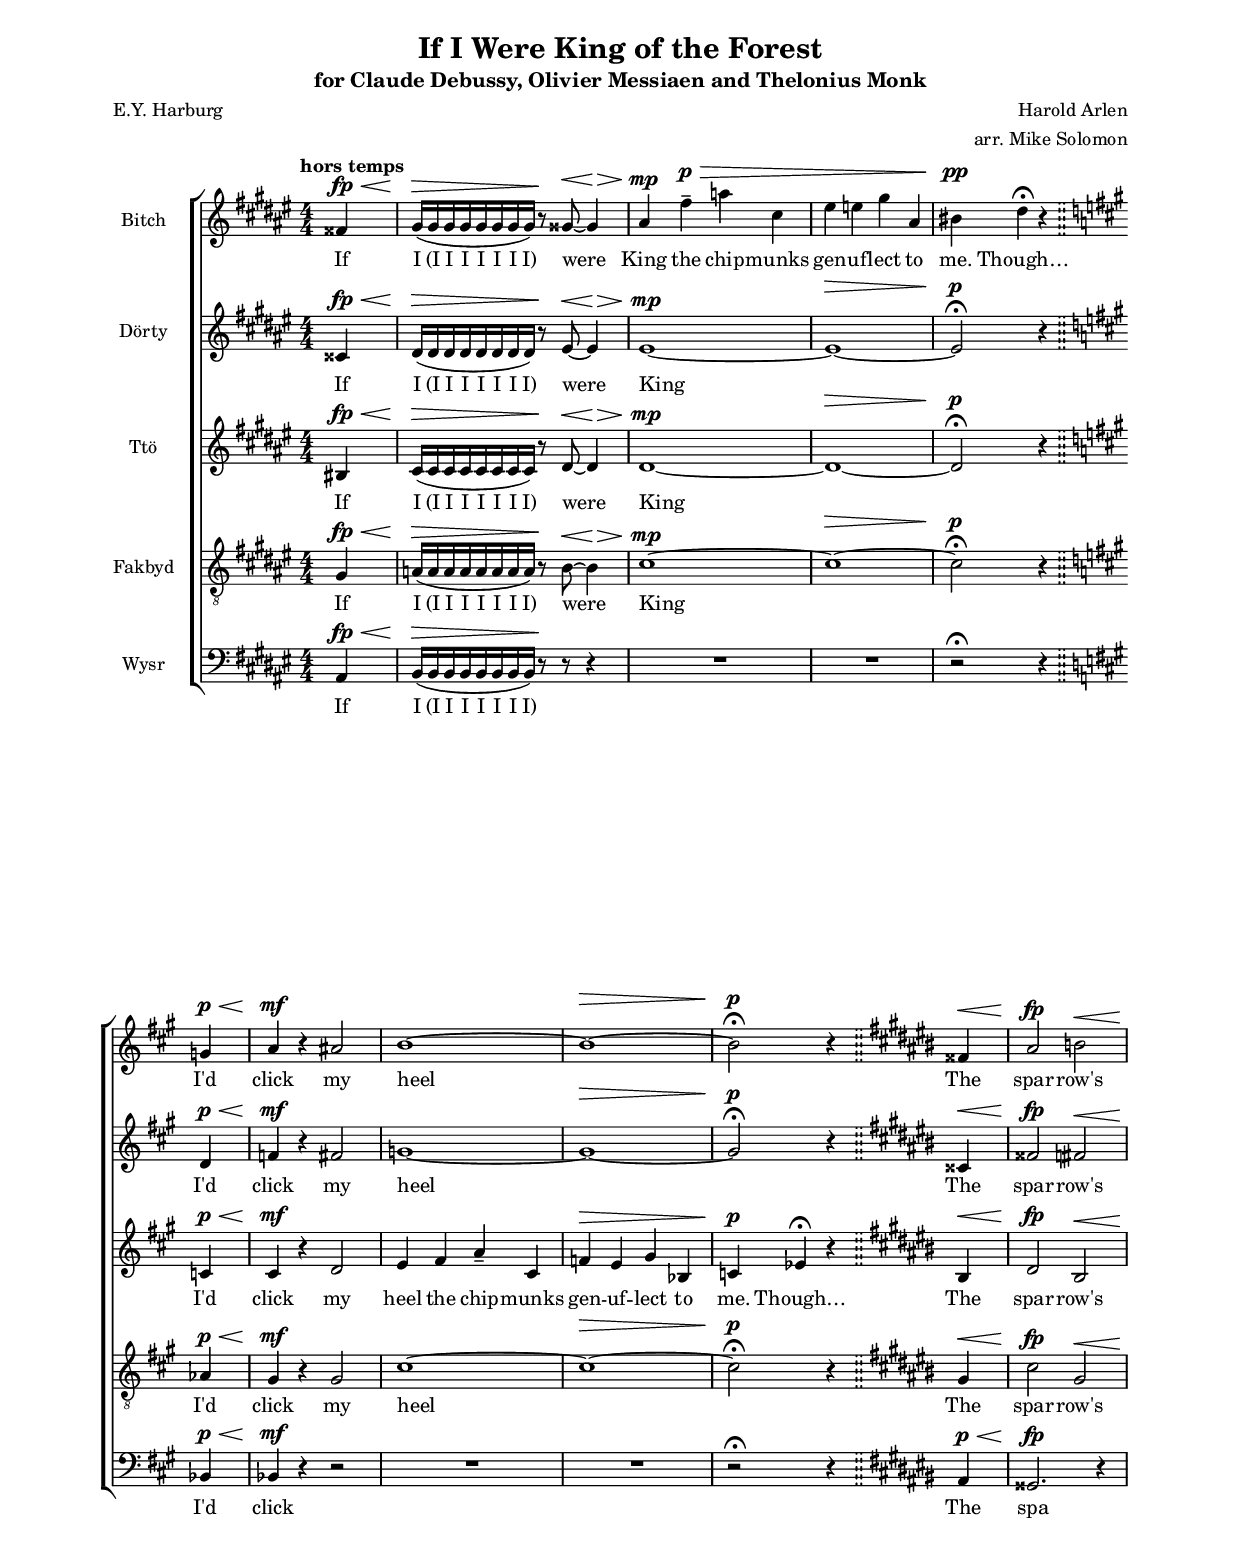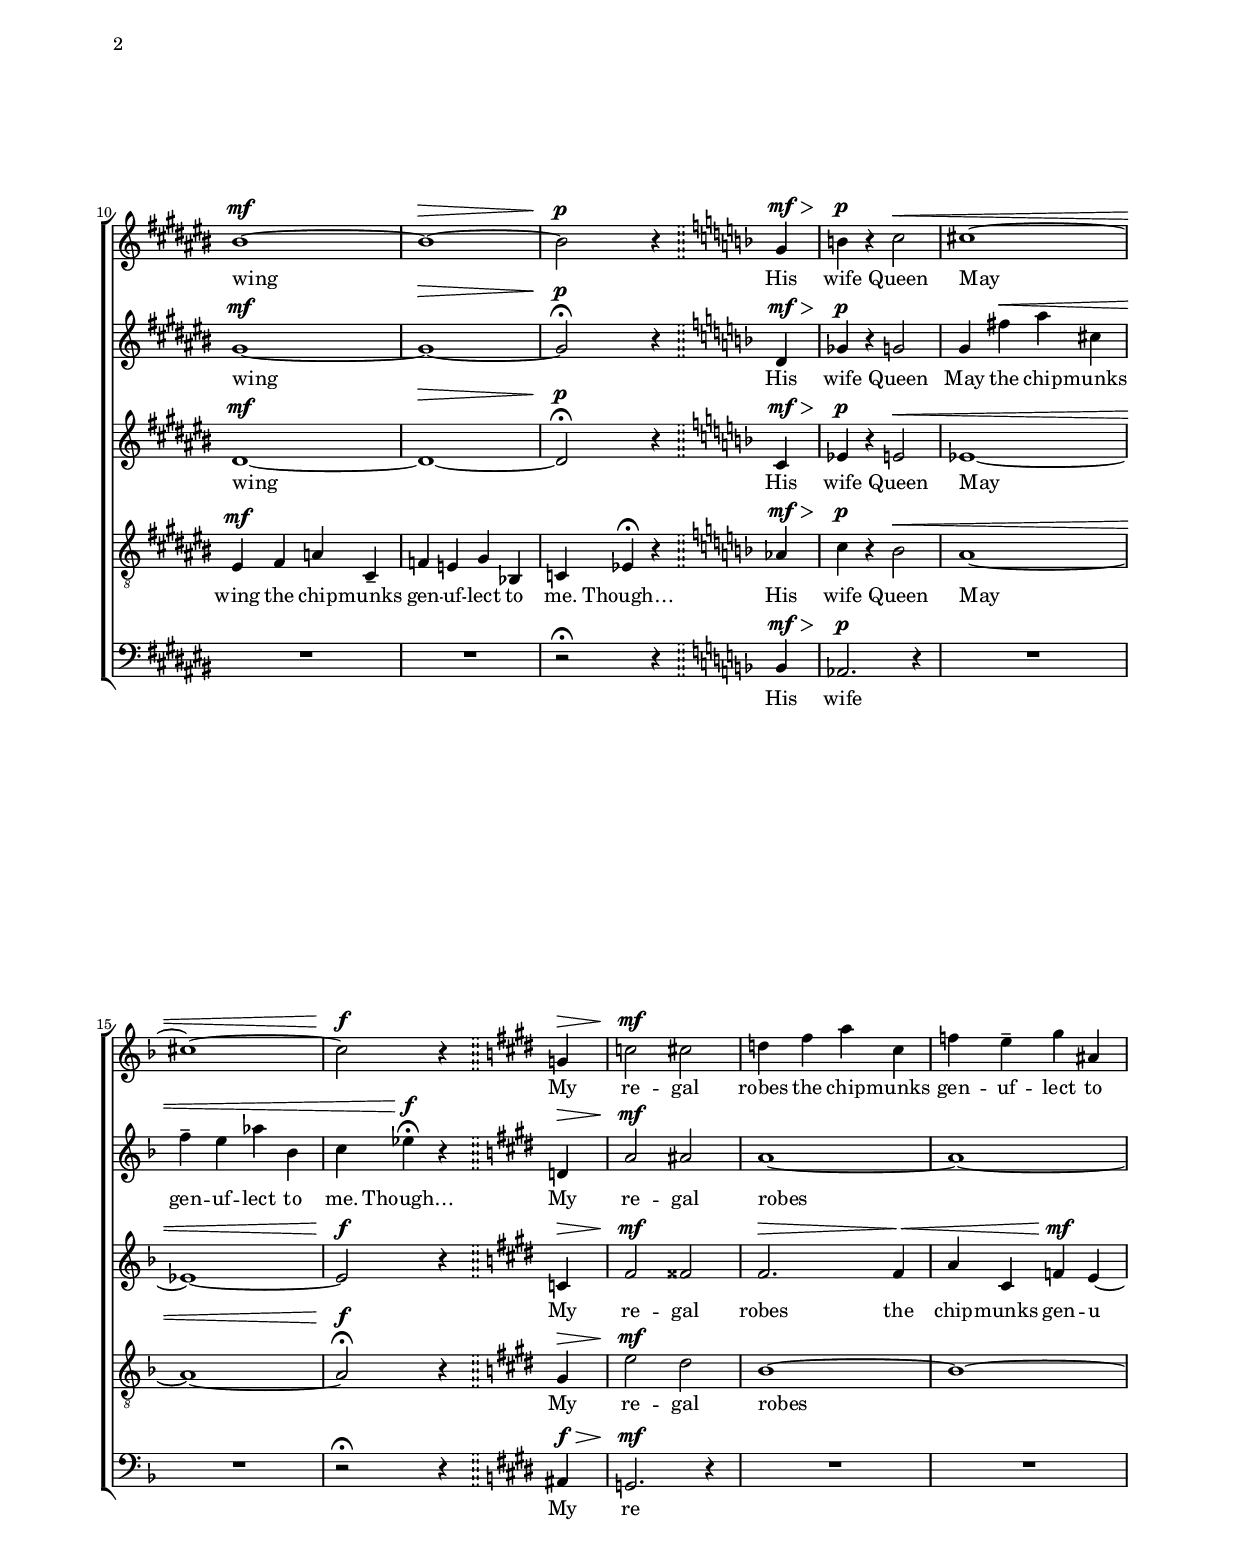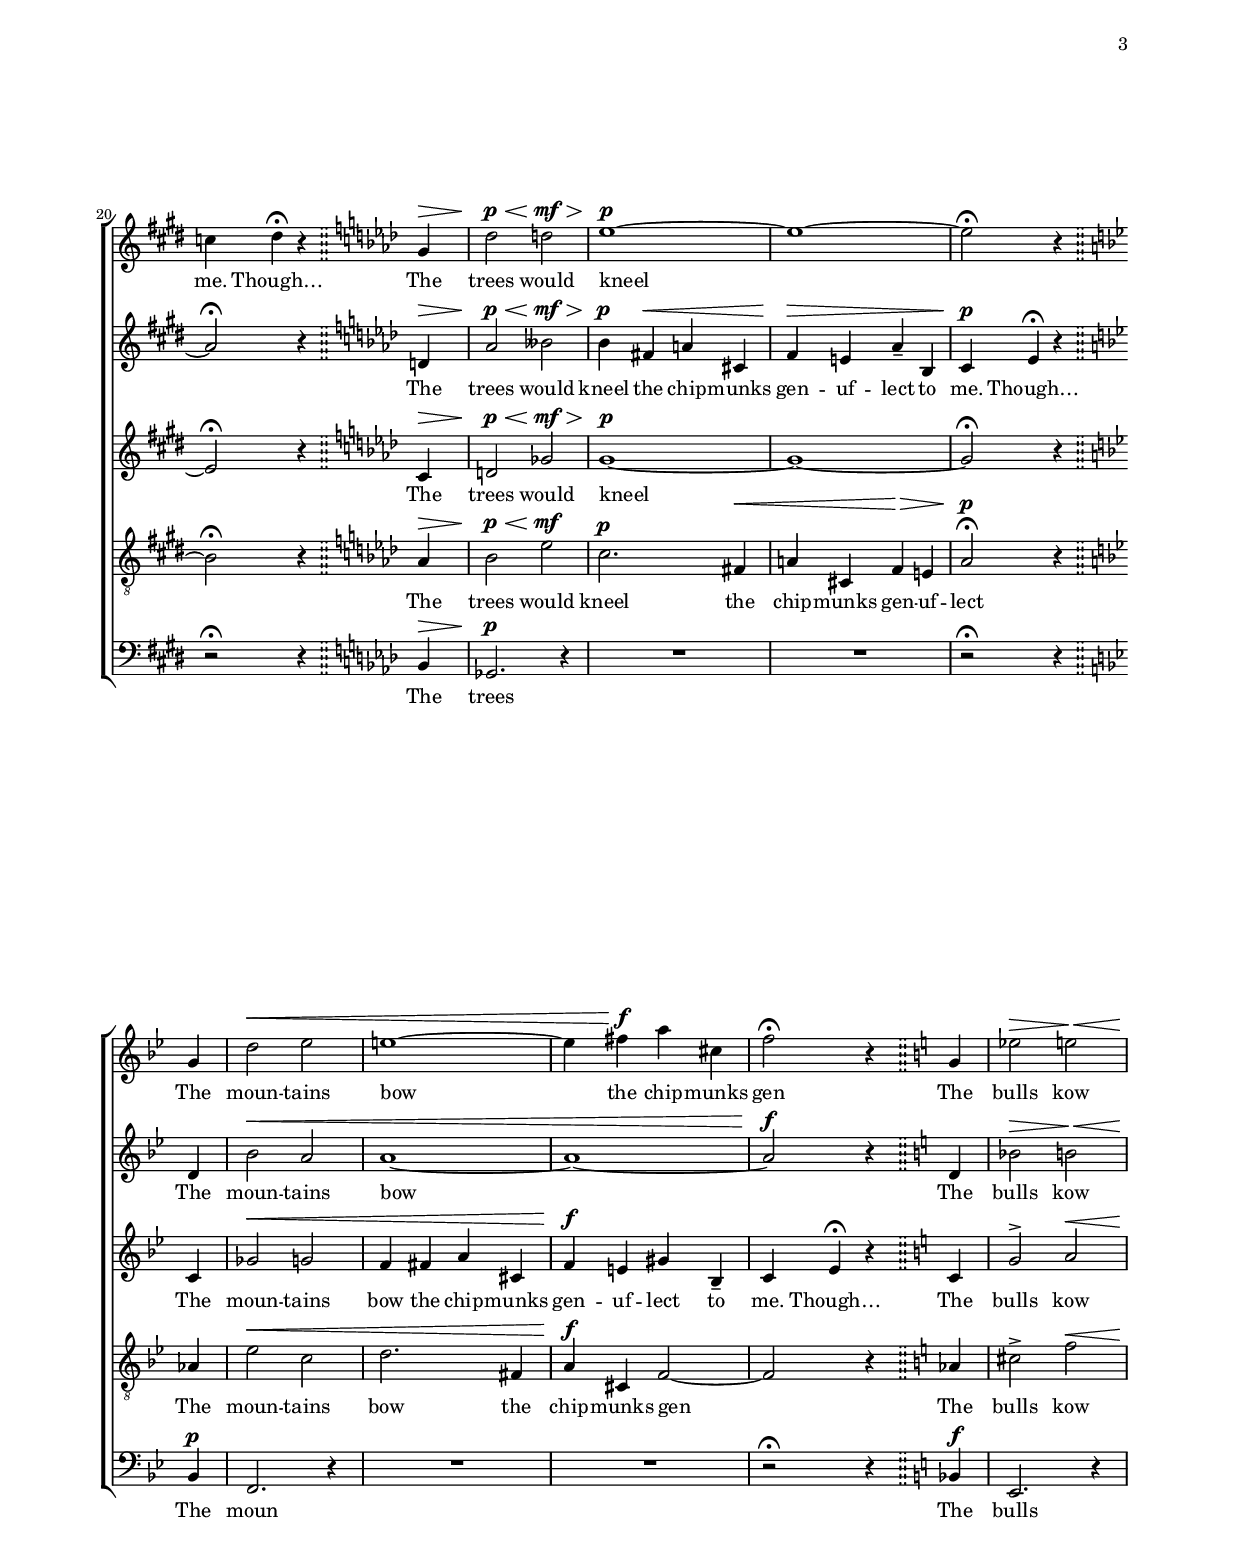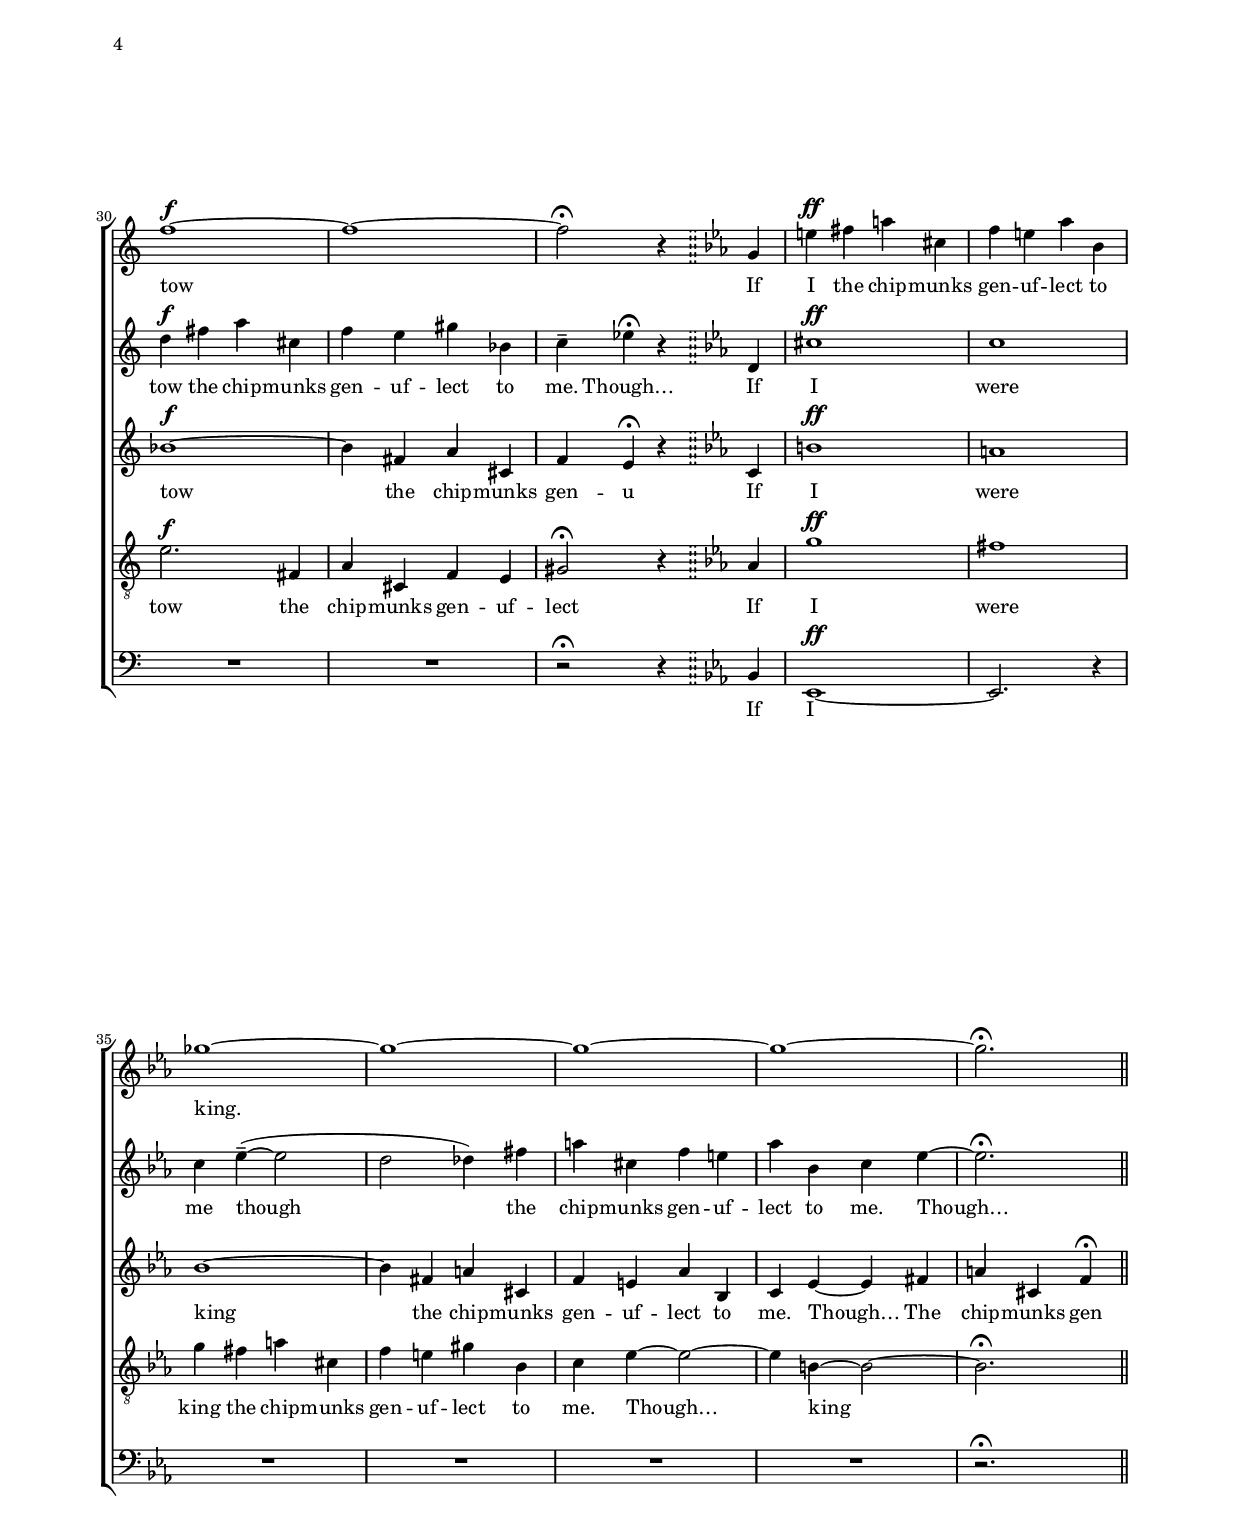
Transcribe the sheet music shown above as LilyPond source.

#(set-global-staff-size 15.87)

\version "2.17.0"
\include "defs-devel.ly"

#(ly:set-option 'point-and-click #f)

#(set-global-staff-size 15.87)
#(set-accidental-style 'modern-cautionary)

rall = \mark \markup \italic "rall."
accel = \mark \markup \italic "accel."
moltorall = \mark \markup \italic "molto rall."

#(define (simplify-pitch p)
   (let ((note-name (ly:pitch-octave p))
         (base (ly:pitch-notename p))
         (octave (ly:pitch-octave p))
         ;; alteration, a, in quarter tone steps,
         ;; for historical reasons
         (alt (* 1 (ly:pitch-alteration p))))
    (cond 
          ((and (= base 6) (= alt 1/2)) (ly:make-pitch (+ octave 1) 0 0))
          ((and (= base 0) (= alt 1)) (ly:make-pitch octave 1 0))
          ((and (= base 1) (= alt 1/2)) (ly:make-pitch octave 2 -1/2))
          ((and (= base 2) (= alt 1/2)) (ly:make-pitch octave 3 0))
          ((and (= base 3) (= alt 1)) (ly:make-pitch octave 4 0))
          ((and (= base 4) (= alt -1/2)) (ly:make-pitch octave 3 1/2))
          ((and (= base 4) (= alt 1/2)) (ly:make-pitch octave 5 -1/2))
          ((and (= base 4) (= alt 1)) (ly:make-pitch octave 5 0))
          ((and (= base 5) (= alt 1/2)) (ly:make-pitch octave 6 -1/2))
          ((and (= base 6) (= alt -1)) (ly:make-pitch octave 5 0))
          (else p))))

#(define (simplify music)
   (let ((es (ly:music-property music 'elements))
         (e (ly:music-property music 'element))
         (p (ly:music-property music 'pitch)))
     (if (pair? es)
         (ly:music-set-property!
          music 'elements
          (map (lambda (x) (simplify x)) es)))
     (if (ly:music? e)
         (ly:music-set-property!
          music 'element
          (simplify e)))
     (if (ly:pitch? p)
         (begin
           (set! p (simplify-pitch p))
           (ly:music-set-property! music 'pitch p)))
     music))
%{
simplifyPitch =
#(define-music-function (parser location m)
   (ly:music?)
   (simplify m))
%}
simplifyPitch =
#(define-music-function (parser location m)
   (ly:music?)
   m)

\paper {
  footnote-separator-markup = \markup { \column { " "\override #`(span-factor . 1/5) { \draw-hline } }}
  footnote-padding = 5\mm
  top-system-spacing = #'((basic-distance . 1) (minimum-distance . 0) (padding . 1) (stretchability . 40))
  bottom-system-spacing = #'((basic-distance . 1) (minimum-distance . 0) (padding . 1) (stretchability . 50))
  ragged-right = ##f
  left-margin = 0.75\in
  right-margin = 0.75\in
  top-margin = 0.5\in
  bottom-margin = 0.6\in
  ragged-last-bottom = ##f
  %max-systems-per-page = #2
  %%%%%%%% !
  %%%%%%%% !
  %%%%%%%% !
  %%%%%%%% !
  page-count = #4
}

%indy = #(make-music 'LaissezVibrerEvent)
indy = #(make-articulation "downbow")

\header {
  title = "If I Were King of the Forest"
  subtitle = "for Claude Debussy, Olivier Messiaen and Thelonius Monk"
  composer = "Harold Arlen"
  poet = "E.Y. Harburg"
  arranger = "arr. Mike Solomon"
}

hairlenSmall = {
  \hairlen #4
}

hairlenMed = {
  \hairlen #8
}

prefatoryMatter = {
  \autoBeamOff
}

\defineBarLine "!!" #'("!!" "" "")

mblue = { }
Mred = { }
mred = { }


\defineBarLine "!!" #'("!!" "" "")
marksKOTF = {
  \partial 4
  \tempo "hors temps"
  s4
  \repeat unfold 8 { s1*3 s2.
    \bar "!!"
  s4 }
  s1*6 |
  s2. \bar "||"
}

sopranoKOTF = {
  \key fis \major
  {  } { { \once \override Hairpin.minimum-length = #8
      \once \override Hairpin.springs-and-rods = #ly:spanner::set-spacing-rods
      } } fisis'4^\fp^\< |
  \set melismaBusyProperties = #'()
  gis'16^\>[( gis' gis' gis' gis' gis' gis' gis')] r8\! << {
       \unset melismaBusyProperties
       gisis' ~ gisis'4 |
       ais' \revert NoteHead.color
       {  } fis''-- a'' {  } cis'' |
       {  } eis'' e'' {  } gis'' {  } ais' |
       bis' {  } dis''^\fermata r 
  \key a \major
      
     } {
       { { \once \override Hairpin.minimum-length = #4
           \once \override Hairpin.springs-and-rods = #ly:spanner::set-spacing-rods
           } } s8.^\< { { \once \override Hairpin.minimum-length = #4
           \once \override Hairpin.springs-and-rods = #ly:spanner::set-spacing-rods
           } } s^\> s4^\mp s2.^\p^\> s1 s2^\pp
     } >> g'4^\p^\< |
  a'^\mf r ais'2 |
  b'1 ~ |
  b'^\> ~ |
  b'2^\p^\fermata r4 
  \key cis \major
  fisis'^\< |
  ais'2^\fp b'^\< |
  bis'1\!^\mf ~ |
  bis'^\> ~ |
  bis'2^\p r4 
  \key f \major
  g'^\mf^\> |
  b'^\p r c''2^\< |
  cis''1 ~ |
  cis'' ~ |
  cis''2^\f r4 
  \key e \major
  g'^\> |
  c''2^\mf cis'' |
  d''4 fis'' a'' cis'' |
  f'' e''-- gis'' ais' |
  c'' dis''^\fermata r 
  \key aes \major
  g'^\> |
  des''2^\p^\< d''^\mf^\> |
  ees''1^\p ~ |
  ees'' ~ |
  ees''2^\fermata r4 
  \key bes \major
  g' |
  d''2^\< ees'' |
  e''1 ~ |
  e''4 fis''^\f a'' cis'' |
  f''2^\fermata r4 
  \key c \major
  g' |
  ees''2^\> e''^\< |
  f''1^\f ~ |
  f'' ~ |
  f''2^\fermata r4 
  \key ees \major
  g' |
  e''^\ff fis'' a'' cis'' |
  f'' e'' aes'' bes' |
  ges''1 ~ |
  ges'' ~ |
  ges'' ~ |
  ges'' ~ |
  ges''2.^\fermata
}


sopranoKOTFWords = \lyricmode {
  If I (I I I I I I I) were King
  the chip -- munks gen -- uf -- lect to me. Though…
  I'd click my heel
  The spar -- row's wing
  His wife Queen May
  My re -- gal robes
  the chip -- munks gen -- uf -- lect to me. Though…
  The trees would kneel
  The moun -- tains bow
  the chip -- munks gen
  The bulls kow tow
  If I
  the chip -- munks gen -- uf -- lect to king.
}

mezzoKOTF = {
  \key fis \major
  {  } { { \once \override Hairpin.minimum-length = #8
      \once \override Hairpin.springs-and-rods = #ly:spanner::set-spacing-rods
      } } cisis'4^\fp^\< |
  \set melismaBusyProperties = #'()
  dis'16^\>[( dis' dis' dis' dis' dis' dis' dis')] r8\! \unset melismaBusyProperties
  << {
       eis' ~ eis'4 |
       eis'1 ~ |
       eis' ~ |
       eis'2^\fermata
     } {
       { { \once \override Hairpin.minimum-length = #4
           \once \override Hairpin.springs-and-rods = #ly:spanner::set-spacing-rods
           } } s8.^\< { { \once \override Hairpin.minimum-length = #4
           \once \override Hairpin.springs-and-rods = #ly:spanner::set-spacing-rods
           } } s^\> s1^\mp s^\> s4^\p
     } >> r 
  \key a \major
  d'^\p^\< |
  f'^\mf r fis'2 |
  g'1 ~ |
  g'^\> ~ |
  g'2^\fermata^\p r4 
  \key cis \major
  cisis'^\< |
  fisis'2^\fp fis'^\< |
  gis'1^\mf ~ |
  gis'^\> ~ |
  gis'2^\p^\fermata r4 
  \key f \major
  d'^\mf^\> |
  ges'^\p r g'2 |
  g'4 fis''^\< a'' cis'' |
  f''-- e'' aes'' bes' |
  c'' ees''^\fermata^\f r 
  \key e \major
  d'^\> |
  a'2^\mf ais' |
  a'1 ~ |
  a' ~ |
  a'2^\fermata r4 
  \key aes \major
  d'^\> |
  aes'2^\p^\< beses'^\mf^\> |
  bes'4^\p fis'^\< a' cis' |
  f'^\> e' aes'-- bes |
  c'^\p ees'^\fermata r 
  \key bes \major
  d' |
  bes'2^\< a' |
  a'1 ~ |
  a' ~ |
  a'2^\f r4 
  \key c \major
  d' |
  bes'2^\> b'^\< |
  d''4^\f fis'' a'' cis'' |
  f'' e'' gis'' bes' |
  c''-- ees''^\fermata r 
  \key ees \major
  d' |
  cis''1^\ff |
  c'' |
  c''4 ees''-- ~( ees''2 |
  d'' des''4) fis'' |
  a'' cis'' f'' e'' |
  aes'' bes' c'' ees'' ~ |
  ees''2.^\fermata
}
mezzoKOTFWords = \lyricmode {
  If I (I I I I I I I) were King
  I'd click my heel
  The spar -- row's wing
  His wife Queen May
  the chip -- munks gen -- uf -- lect to me. Though…
  My re -- gal robes
  The trees would kneel
  the chip -- munks gen -- uf -- lect to me. Though…
  The moun -- tains bow
  The bulls kow tow
  the chip -- munks gen -- uf -- lect to me. Though…
  If I were me though
  the chip -- munks gen -- uf -- lect to me. Though…
}

altoKOTF = {
  \key fis \major
  { { \once \override Hairpin.minimum-length = #8
      \once \override Hairpin.springs-and-rods = #ly:spanner::set-spacing-rods
      } } bis4^\fp^\< |
  \set melismaBusyProperties = #'()
  {  } cis'16^\>[( cis' cis' cis' cis' cis' cis' cis')] r8\! << {
       \unset melismaBusyProperties
       dis' ~ dis'4 |
       dis'1 ~ |
       dis' ~ |
       dis'2^\fermata
     } {
       { { \once \override Hairpin.minimum-length = #4
           \once \override Hairpin.springs-and-rods = #ly:spanner::set-spacing-rods
           } } s8.^\< { { \once \override Hairpin.minimum-length = #4
           \once \override Hairpin.springs-and-rods = #ly:spanner::set-spacing-rods
           } } s^\> s1^\mp s^\> s4^\p
     } >> r 
  \key a \major
  c'^\p^\< |
  cis'^\mf r d'2 |
  e'4 fis' a'-- cis' |
  f'^\> e' gis' bes |
  c'^\p ees'^\fermata r 
  \key cis \major
  bis^\< |
  dis'2^\fp bis^\< |
  dis'1^\mf ~ |
  dis'^\> ~ |
  dis'2^\p^\fermata r4 
  \key f \major
  c'^\mf^\> |
  ees'^\p r e'2^\< |
  ees'1 ~ |
  ees' ~ |
  ees'2^\f r4 
  \key e \major
  c'^\> |
  fis'2^\mf fisis' |
  fis'2.^\> fis'4^\< |
  a' cis' f'^\mf e' ~ |
  e'2^\fermata r4 
  \key aes \major
  c'^\> |
  d'2^\p^\< ges'^\mf^\> |
  g'1^\p ~ |
  g' ~ |
  g'2^\fermata r4 
  \key bes \major
  c' |
  ges'2^\< g' |
  f'4 fis' a' cis' |
  f'^\f e' gis' bes-- |
  c' ees'^\fermata r 
  \key c \major
  c' |
  g'2^> a'^\< |
  bes'1^\f ~ |
  bes'4 fis' a' cis' |
  f' e'^\fermata r 
  \key ees \major
  c' |
  b'1^\ff |
  a' |
  bes' ~ |
  bes'4 fis' a' cis' |
  f' e' aes' bes |
  c' ees' ~  ees' fis' |
  a'4 cis' f'^\fermata
}

altoKOTFWords = \lyricmode {
  If I (I I I I I I I) were King
  I'd click my heel
  the chip -- munks gen -- uf -- lect to me. Though…
  The spar -- row's wing
  His wife Queen May
  My re -- gal robes
  the chip -- munks gen -- u
  The trees would kneel
  The moun -- tains bow
  the chip -- munks gen -- uf -- lect to me. Though…
  The bulls kow tow
  the chip -- munks gen -- u
  If I were king
  the chip -- munks gen -- uf -- lect to me. Though…
  The chip -- munks gen
}

tenorKOTF = {
  \clef "treble_8"
  \key fis \major
  { { \once \override Hairpin.minimum-length = #8
      \once \override Hairpin.springs-and-rods = #ly:spanner::set-spacing-rods
      } } gis4^\fp^\< |
  \set melismaBusyProperties = #'()
  {  } a16^\>[( a a a a a a a)] r8\! << {
       \unset melismaBusyProperties
       b ~ b4 |
       cis'1 ~ |
       cis' ~ |
       cis'2^\fermata
     } {
       { { \once \override Hairpin.minimum-length = #4
           \once \override Hairpin.springs-and-rods = #ly:spanner::set-spacing-rods
           } } s8.^\< { { \once \override Hairpin.minimum-length = #4
           \once \override Hairpin.springs-and-rods = #ly:spanner::set-spacing-rods
           } } s^\> s1^\mp s^\> s4^\p
     } >> r 
  \key a \major
  aes^\p^\< |
  gis^\mf r gis2 |
  cis'1 ~ |
  cis'^\> ~ |
  cis'2^\p^\fermata r4 
  \key cis \major
  gis^\< |
  cis'2^\fp gis^\< |
  eis4^\mf fis a cis-- |
  f e gis bes, |
  c ees^\fermata r 
  \key f \major
  aes^\mf^\> |
  c'^\p r bes2^\< |
  a1 ~ |
  a ~ |
  a2^\f^\fermata r4 
  \key e \major
  gis^\> |
  e'2^\mf dis' |
  b1 ~ |
  b ~ |
  b2^\fermata r4 
  \key aes \major
  aes^\> |
  bes2^\p^\< ees'^\mf |
  c'2.^\p fis4^\< |
  a cis f^\> e |
  aes2^\p^\fermata r4 
  \key bes \major
  aes |
  ees'2^\< c' |
  d'2. fis4 |
  a^\f cis f2 ~ |
  f r4 
  \key c \major
  aes |
  cis'2^> f'^\< |
  e'2.^\f fis4 |
  a cis f e |
  gis2^\fermata r4 
  \key ees \major
  aes |
  g'1^\ff |
  fis' |
  g'4 fis' a' cis' |
  f' e' gis' bes |
  c' ees' ~ ees'2 ~ |
  ees'4 b4 ~ b2 ~ |
  b2.^\fermata
}

tenorKOTFWords = \lyricmode {
  If I (I I I I I I I) were King
  I'd click my heel
  The spar -- row's wing
  the chip -- munks gen -- uf -- lect to me. Though…
  His wife Queen May
  My re -- gal robes
  The trees would kneel
  the chip -- munks gen -- uf -- lect
  The moun -- tains bow
  the chip -- munks gen
  The bulls kow tow
  the chip -- munks gen -- uf -- lect
  If I were king
  the chip -- munks gen -- uf -- lect to me. Though…
  king
}

bassKOTF = 
{
  \clef "bass"
  \key fis \major
  { { \once \override Hairpin.minimum-length = #8
      \once \override Hairpin.springs-and-rods = #ly:spanner::set-spacing-rods
      } } {  } ais,4^\fp^\< |
  \set melismaBusyProperties = #'()
  b,16^\>[( b, b, b, b, b, b, b,)] r8\! \unset melismaBusyProperties
  r r4 |
  R1 |
  R |
  r2^\fermata r4 
  \key a \major
  bes,^\p^\< |
  bes,^\mf r r2 |
  R1 |
  R |
  r2^\fermata r4 
  \key cis \major
  ais,^\p^\< |
  gisis,2.^\fp r4 |
  R1 |
  R |
  r2^\fermata r4 
  \key f \major
  bes,^\mf^\> |
  aes,2.^\p r4 |
  R1 |
  R |
  r2^\fermata r4 
  \key e \major
  ais,^\f^\> |
  g,2.^\mf r4 |
  R1 |
  R |
  r2^\fermata r4 
  \key aes \major
  bes,^\> |
  ges,2.^\p r4 |
  R1 |
  R |
  r2^\fermata r4 
  \key bes \major
  bes,^\p |
  f,2. r4 |
  R1 |
  R |
  r2^\fermata r4 
  \key c \major
  bes,^\f |
  e,2. r4 |
  R1 |
  R |
  r2^\fermata r4 
  \key ees \major
  bes, |
  ees,1^\ff ~ |
  ees,2. r4 |
  R1*4 |
  r2.^\fermata
}
bassKOTFWords = \lyricmode {
  If I (I I I I I I I)
  I'd click
  The spa
  His wife
  My re
  The trees
  The moun
  The bulls
  If I
}


\score {
  \new ChoirStaff <<
    \new Staff \with { midiInstrument = #"vibraphone" instrumentName = \bitchName } <<
      \new Voice = "soprano" { << { \numericTimeSignature
	\prefatoryMatter
        \simplifyPitch \sopranoKOTF
      } {
        \marksKOTF
      } >> }
      \new Lyrics \lyricsto "soprano" {
        \sopranoKOTFWords
      }
    >>
    \new Staff \with { midiInstrument = #"vibraphone" instrumentName = \dortyName } <<
      \new Voice = "mezzo" { \numericTimeSignature
	\prefatoryMatter
        \simplifyPitch \mezzoKOTF
      }
      \new Lyrics \lyricsto "mezzo" {
        \mezzoKOTFWords
      }
    >>
    \new Staff \with { midiInstrument = #"vibraphone" instrumentName = \ttoName } <<
      \new Voice = "alto" { \numericTimeSignature
	\prefatoryMatter
        \simplifyPitch \altoKOTF
      }
      \new Lyrics \lyricsto "alto" {
        \altoKOTFWords
      }
    >>
    \new Staff \with { midiInstrument = #"vibraphone" instrumentName = \fakbydName } <<
      \new Voice = "tenor" { \numericTimeSignature
	\prefatoryMatter
        \simplifyPitch \tenorKOTF
      }
      \new Lyrics \lyricsto "tenor" {
        \tenorKOTFWords
      }
    >>
    \new Staff \with { midiInstrument = #"vibraphone" instrumentName = \wysrName } <<
      \new Voice = "bass" { \numericTimeSignature
	\prefatoryMatter
        \simplifyPitch \bassKOTF
      }
      \new Lyrics \lyricsto "bass" {
        \bassKOTFWords
      }
    >>
  >>
  \layout {
    \context {
      \Voice
      \override HorizontalBracket.direction = #UP
      \consists "Horizontal_bracket_engraver"
      \override TextScript #'layer = #6
      \override NoteHead #'layer = #7
      \override Glissando #'breakable = ##t
      \override TupletNumber #'breakable = ##t
      \override TupletBracket #'breakable = ##t
      \override Hairpin #'minimum-length = #6
      \override Hairpin #'springs-and-rods = #ly:spanner::set-spacing-rods
      \remove "Forbid_line_break_engraver"
    }
    \context {
      \Staff
      %\consists "Metronome_mark_engraver"
      \override TimeSignature #'style = #'numbered
      \override StaffSymbol #'layer = #4
      \override TimeSignature #'layer = #3
      \override TimeSignature #'whiteout = ##t
    }
    \context {
      \Lyrics
      %\override LyricText #'whiteout = ##t
      \override LyricText #'layer = #6
    }
    \context {
      \Score
      %\remove "Metronome_mark_engraver"
      \override NonMusicalPaperColumn #'allow-loose-spacing = ##f
    }
  }
  \midi {}
}
%{
\pageBreak

\score {
  \new PianoStaff <<
    \new Staff  {
      \new Voice = "soprano" { << { \numericTimeSignature
        \prefatoryMatter
        \sopranoKOTF
      } \\ {         \prefatoryMatter
        \mezzoKOTF
         } \\ {         \prefatoryMatter
        \altoKOTF
         } {
        \marksKOTF
      } >> }
    }
    \new Staff  {
      \new Voice = "tenor" { << { \numericTimeSignature
        \prefatoryMatter
        \tenorKOTF
      } \\ \\ {         \prefatoryMatter
        \bassKOTF
         } {
      } >> }
    }
  >>
  \layout {
    \context {
      \Voice
      \override TextScript #'layer = #6
      \override NoteHead #'layer = #7
      \override Glissando #'breakable = ##t
      \override TupletNumber #'breakable = ##t
      \override TupletBracket #'breakable = ##t

      \remove "Forbid_line_break_engraver"
    }
    \context {
      \Staff
      %\consists "Metronome_mark_engraver"
      \override TimeSignature #'style = #'numbered
      \override StaffSymbol #'layer = #4
      \override TimeSignature #'layer = #3
      \override TimeSignature #'whiteout = ##t
    }
    \context {
      \Lyrics
      %\override LyricText #'whiteout = ##t
      \override LyricText #'layer = #6
    }
    \context {
      \Score
      %\remove "Metronome_mark_engraver"
      \override NonMusicalPaperColumn #'allow-loose-spacing = ##f
    }
  }
}
%}